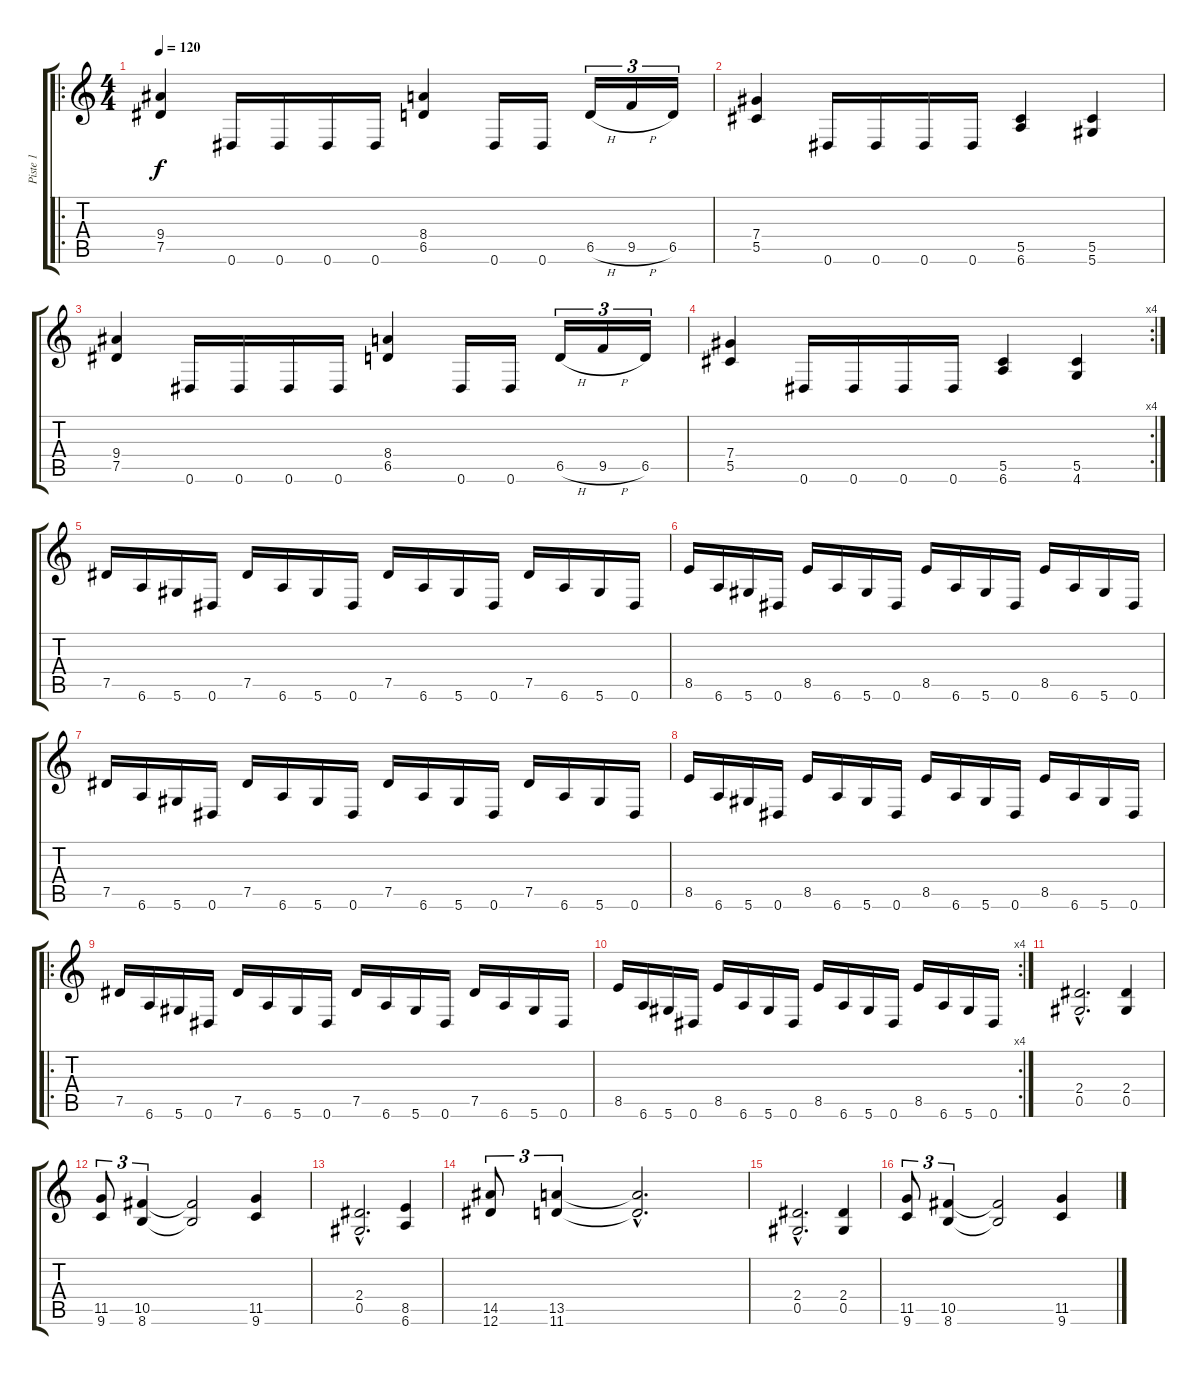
\track ("Piste 1" "Piste 1") {instrument distortionguitar}
\staff {score tabs}
\tuning (Eb4 Bb3 Gb3 Db3 Ab2 Eb2) {hide}
\ro
\ts (4 4)
\tempo 120
\clef g2
\ks c
(9.4 7.5).4{dy f instrument distortionguitar} 0.6.16 0.6.16 0.6.16 0.6.16 (8.4 6.5).4 0.6.16 0.6.16 6.5{h}.16{tu (3 2)} 9.5{h}.16{tu (3 2)} 6.5.16{tu (3 2)} |
(7.4 5.5).4 0.6.16 0.6.16 0.6.16 0.6.16 (5.5 6.6).4 (5.5 5.6).4 |
(9.4 7.5).4 0.6.16 0.6.16 0.6.16 0.6.16 (8.4 6.5).4 0.6.16 0.6.16 6.5{h}.16{tu (3 2)} 9.5{h}.16{tu (3 2)} 6.5.16{tu (3 2)} |
\rc 4
(7.4 5.5).4 0.6.16 0.6.16 0.6.16 0.6.16 (5.5 6.6).4 (5.5 4.6).4 |
7.5.16 6.6.16 5.6.16 0.6.16 7.5.16 6.6.16 5.6.16 0.6.16 7.5.16 6.6.16 5.6.16 0.6.16 7.5.16 6.6.16 5.6.16 0.6.16 |
8.5.16 6.6.16 5.6.16 0.6.16 8.5.16 6.6.16 5.6.16 0.6.16 8.5.16 6.6.16 5.6.16 0.6.16 8.5.16 6.6.16 5.6.16 0.6.16 |
7.5.16 6.6.16 5.6.16 0.6.16 7.5.16 6.6.16 5.6.16 0.6.16 7.5.16 6.6.16 5.6.16 0.6.16 7.5.16 6.6.16 5.6.16 0.6.16 |
8.5.16 6.6.16 5.6.16 0.6.16 8.5.16 6.6.16 5.6.16 0.6.16 8.5.16 6.6.16 5.6.16 0.6.16 8.5.16 6.6.16 5.6.16 0.6.16 |
\ro
7.5.16 6.6.16 5.6.16 0.6.16 7.5.16 6.6.16 5.6.16 0.6.16 7.5.16 6.6.16 5.6.16 0.6.16 7.5.16 6.6.16 5.6.16 0.6.16 |
\rc 4
8.5.16 6.6.16 5.6.16 0.6.16 8.5.16 6.6.16 5.6.16 0.6.16 8.5.16 6.6.16 5.6.16 0.6.16 8.5.16 6.6.16 5.6.16 0.6.16 |
(2.4{hac} 0.5{hac}).2{d} (2.4 0.5).4 |
(11.5 9.6).8{tu (3 2)} (10.5 8.6).4{tu (3 2)} (10.5{t} 8.6{t}).2 (11.5 9.6).4 |
(2.4{hac} 0.5{hac}).2{d} (8.5 6.6).4 |
(14.5 12.6).8{tu (3 2)} (13.5 11.6).4{tu (3 2)} (13.5{hac t} 11.6{hac t}).2{d} |
(2.4{hac} 0.5{hac}).2{d} (2.4 0.5).4 |
(11.5 9.6).8{tu (3 2)} (10.5 8.6).4{tu (3 2)} (10.5{t} 8.6{t}).2 (11.5 9.6).4
